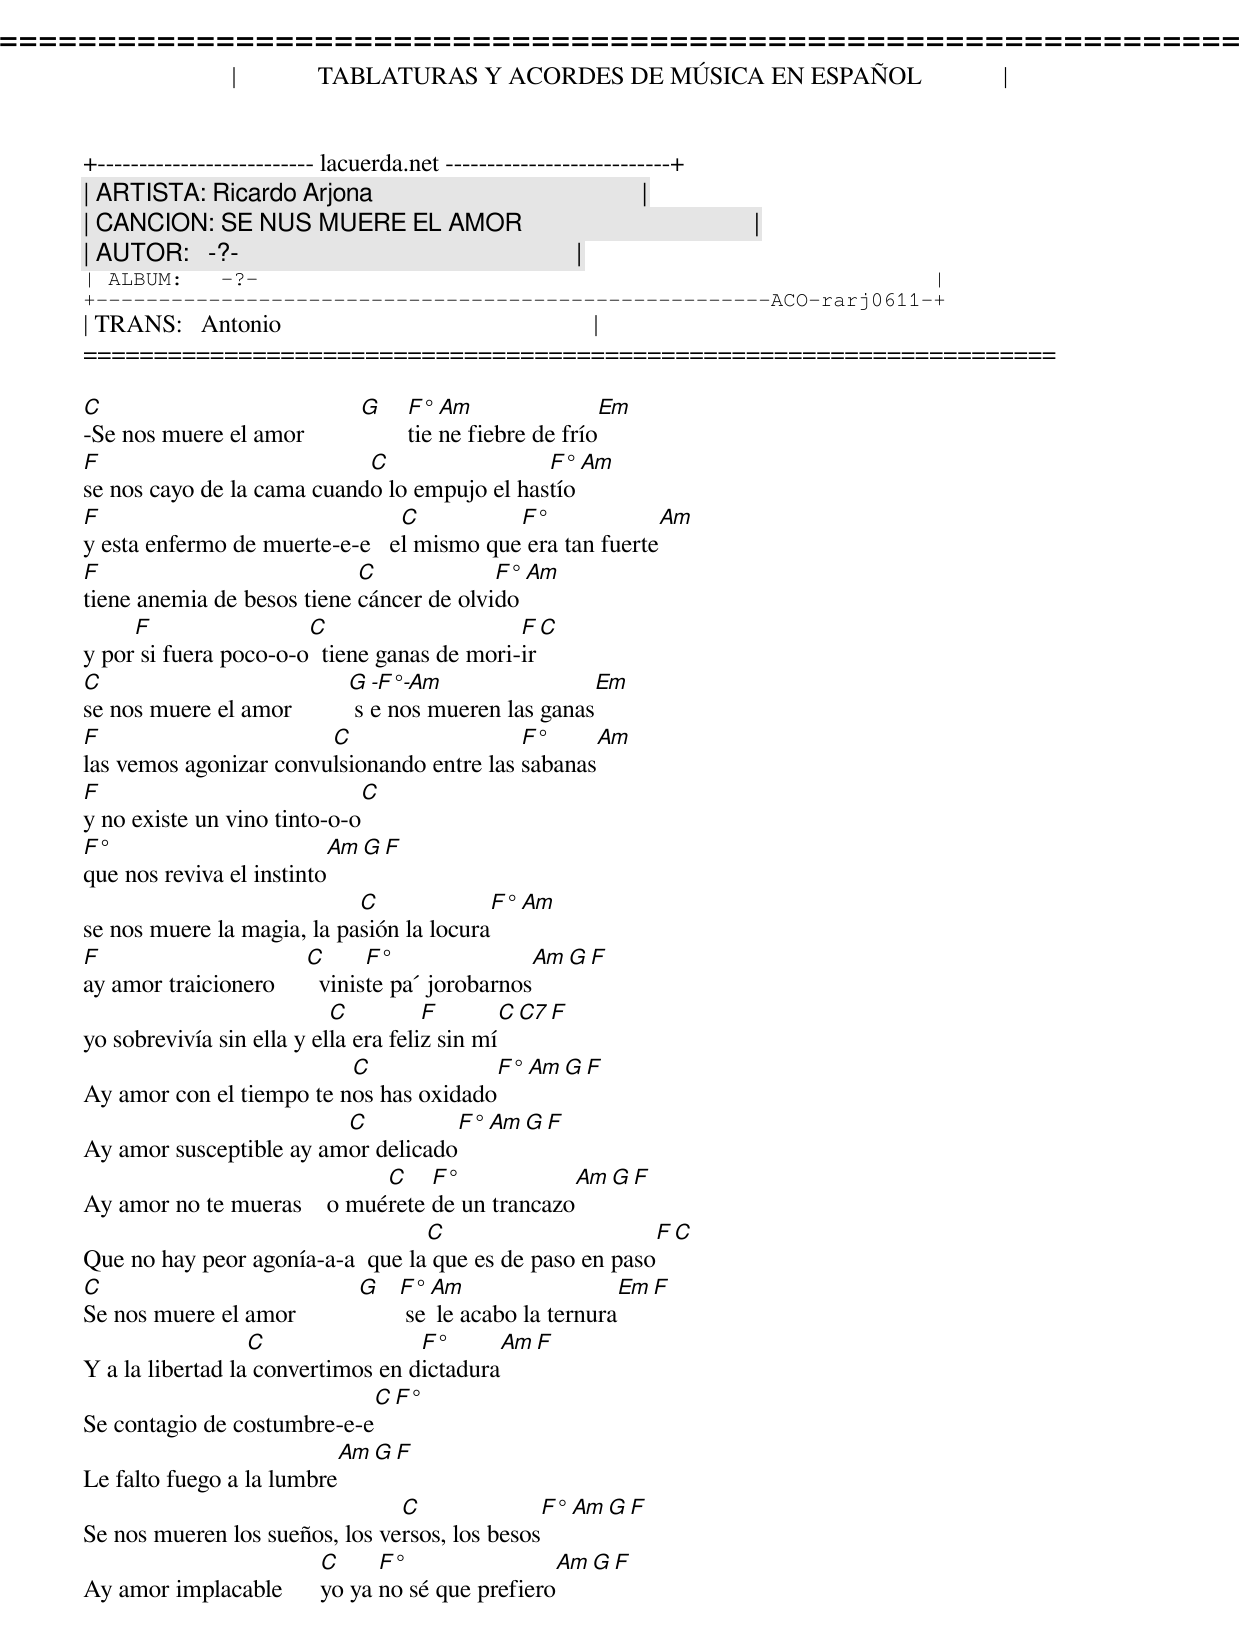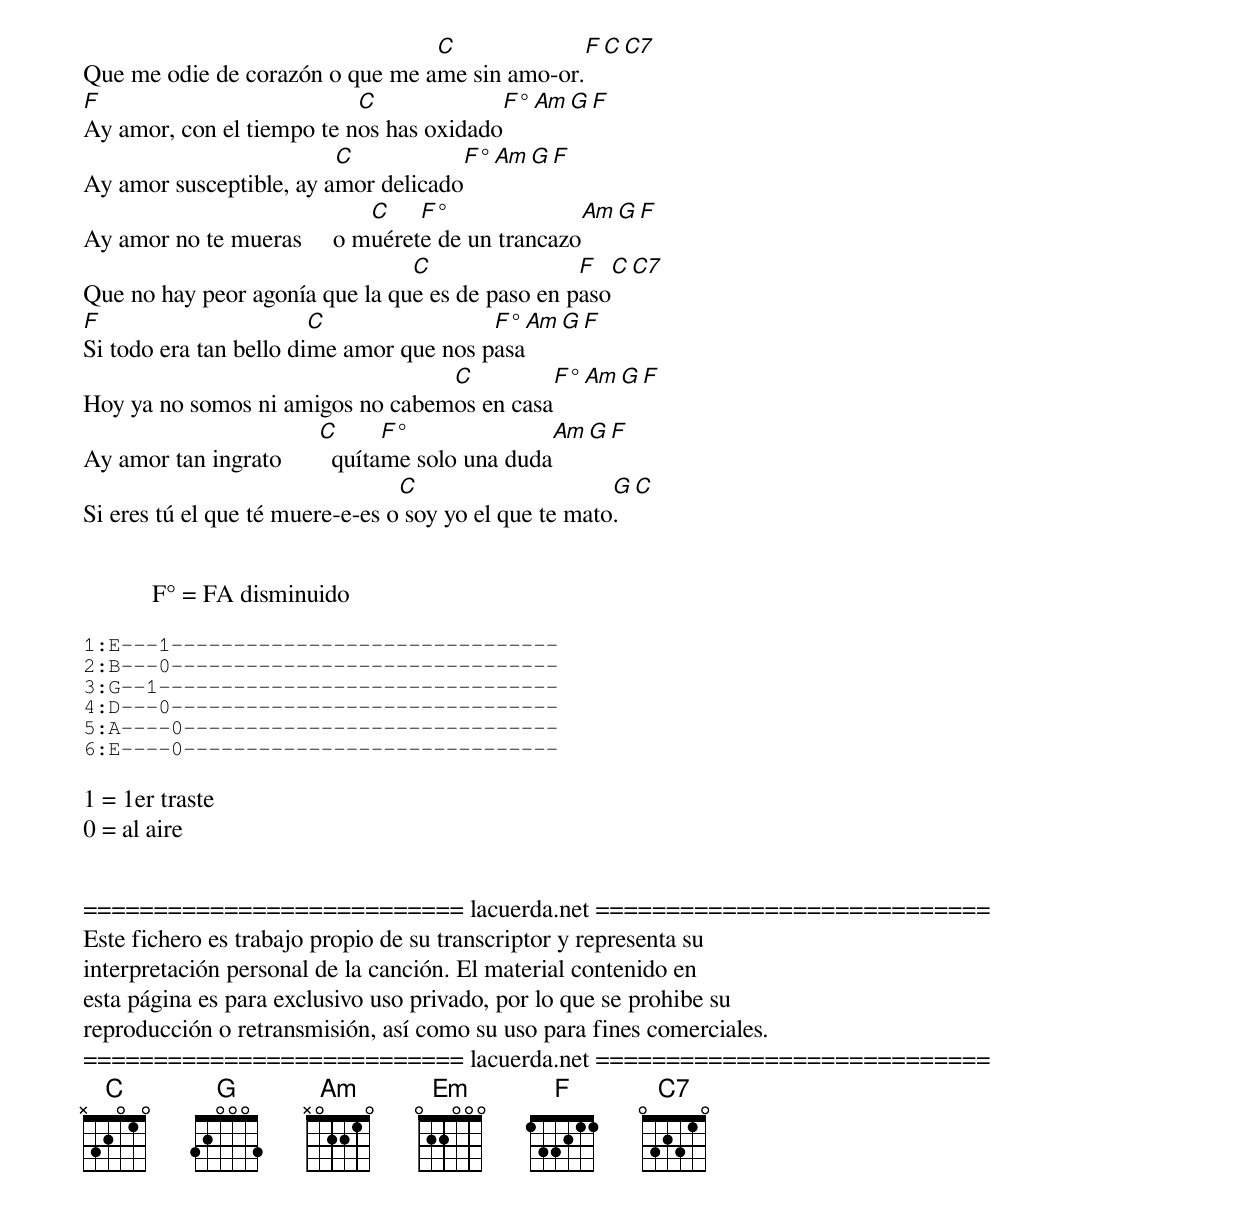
=====================================================================
|             TABLATURAS Y ACORDES DE MÚSICA EN ESPAÑOL             |
+-------------------------- lacuerda.net ---------------------------+
| ARTISTA: Ricardo Arjona                                           |
| CANCION: SE NUS MUERE EL AMOR                                     |
| AUTOR:   -?-                                                      |
| ALBUM:   -?-                                                      |
+------------------------------------------------------ACO-rarj0611-+
| TRANS:   Antonio                                                  |
=====================================================================

C                             G   F° Am                         Em
-Se nos muere el amor             tiene fiebre de frío
F                           C                 F°                       Am
se nos cayo de la cama cuando lo empujo el hastío
F                               C          F°                                   Am
y esta enfermo de muerte-e-e   el mismo que era tan fuerte
F                           C             F°               Am
tiene anemia de besos tiene cáncer de olvido
     F                 C                     F               C
y por si fuera poco-o-o  tiene ganas de mori-ir
C                            G -F°-Am                             Em
se nos muere el amor          se nos mueren las ganas
F                       C                   F°                     Am
las vemos agonizar convulsionando entre las sabanas
F                              C
y no existe un vino tinto-o-o
F°                             Am    G   F
que nos reviva el instinto
                            C                F°         Am
se nos muere la magia, la pasión la locura
F                       C      F°                       Am        G   F
ay amor traicionero       viniste pa´ jorobarnos
                           C          F                    C  C7          F
yo sobrevivía sin ella y ella era feliz sin mí
                          C                   F°       Am   G   F
Ay amor con el tiempo te nos has oxidado
                         C              F°        Am  G   F
Ay amor susceptible ay amor delicado
                             C    F°                                  Am   G     F
Ay amor no te mueras    o muérete de un trancazo
                                  C                       F                       C
Que no hay peor agonía-a-a  que la que es de paso en paso
C                             G  F° Am                              Em         F
Se nos muere el amor              se le acabo la ternura
                  C                F°                    Am          F
Y a la libertad la convertimos en dictadura
                             C                   F°
Se contagio de costumbre-e-e
                             Am       G    F
Le falto fuego a la lumbre
                                C               F°             Am      G    F
Se nos mueren los sueños, los versos, los besos
                        C     F°                               Am    G    F
Ay amor implacable      yo ya no sé que prefiero
                                 C                F                  C      C7
Que me odie de corazón o que me ame sin amo-or.
F                          C                 F°        Am      G   F
Ay amor, con el tiempo te nos has oxidado
                         C               F°        Am        G     F
Ay amor susceptible, ay amor delicado
                            C    F°                                   Am   G   F
Ay amor no te mueras     o muérete de un trancazo
                                C                F                        C       C7
Que no hay peor agonía que la que es de paso en paso
F                       C                F°                  Am      G   F
Si todo era tan bello dime amor que nos pasa
                                  C                F°             Am     G    F
Hoy ya no somos ni amigos no cabemos en casa
                         C      F°                               Am      G  F
Ay amor tan ingrato        quítame solo una duda
                                 C                     G                 C
Si eres tú el que té muere-e-es o soy yo el que te mato.


           F° = FA disminuido

1:E---1-------------------------------
2:B---0-------------------------------
3:G--1--------------------------------
4:D---0-------------------------------
5:A----0------------------------------
6:E----0------------------------------

1 = 1er traste
0 = al aire


=========================== lacuerda.net ============================
Este fichero es trabajo propio de su transcriptor y representa su
interpretación personal de la canción. El material contenido en
esta página es para exclusivo uso privado, por lo que se prohibe su
reproducción o retransmisión, así como su uso para fines comerciales.
=========================== lacuerda.net ============================
